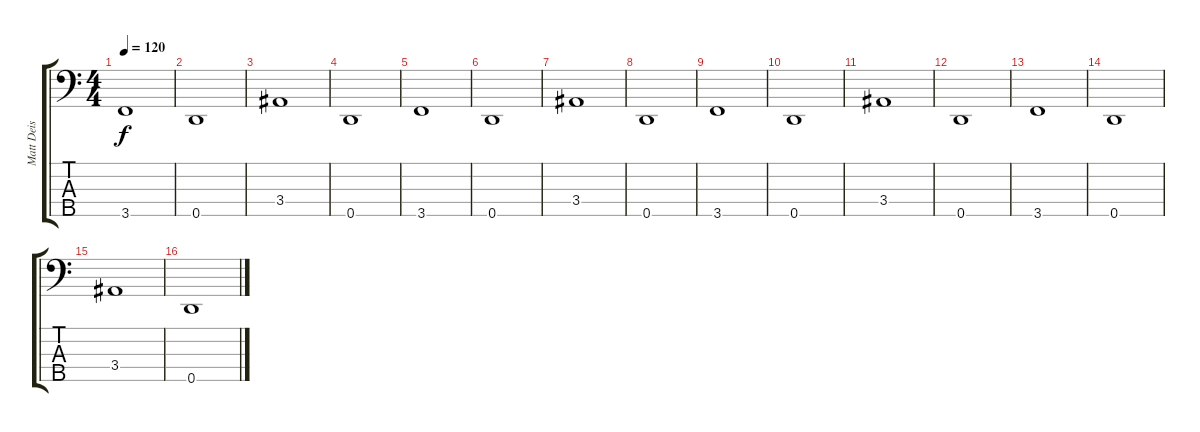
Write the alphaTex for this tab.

\track ("Matt Deis" "Matt Deis") {instrument electricbassfinger}
\staff {score tabs}
\tuning (Bb2 F2 C2 G1 D1) {hide}
\ts (4 4)
\tempo 120
\clef f4
\ks c
3.5.1{dy f} |
0.5.1 |
3.4.1 |
0.5.1 |
3.5.1 |
0.5.1 |
3.4.1 |
0.5.1 |
3.5.1 |
0.5.1 |
3.4.1 |
0.5.1 |
3.5.1 |
0.5.1 |
3.4.1 |
0.5.1
